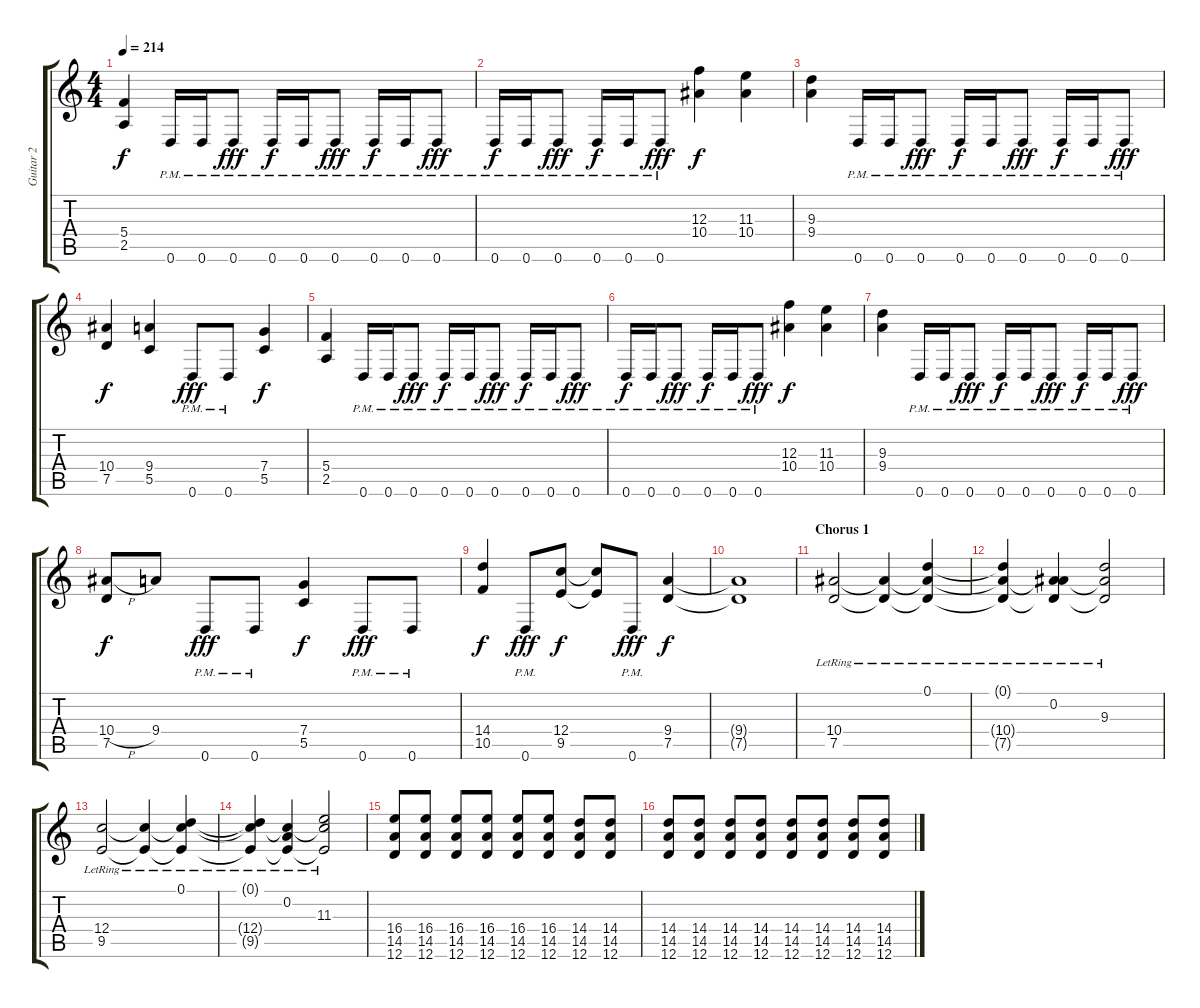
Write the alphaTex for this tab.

\track ("Guitar 2" "Guitar 2") {instrument distortionguitar}
\staff {score tabs}
\tuning (D4 A3 F3 C3 G2 D2) {hide}
\ts (4 4)
\tempo 214
\clef g2
\ks c
(5.4 2.5).4{dy f} 0.6{pm}.16 0.6{pm}.16 0.6{pm}.8{dy fff} 0.6{pm}.16{dy f} 0.6{pm}.16 0.6{pm}.8{dy fff} 0.6{pm}.16{dy f} 0.6{pm}.16 0.6{pm}.8{dy fff} |
0.6{pm}.16{dy f} 0.6{pm}.16 0.6{pm}.8{dy fff} 0.6{pm}.16{dy f} 0.6{pm}.16 0.6{pm}.8{dy fff} (12.3 10.4).4{dy f} (11.3 10.4).4 |
(9.3 9.4).4 0.6{pm}.16 0.6{pm}.16 0.6{pm}.8{dy fff} 0.6{pm}.16{dy f} 0.6{pm}.16 0.6{pm}.8{dy fff} 0.6{pm}.16{dy f} 0.6{pm}.16 0.6{pm}.8{dy fff} |
(10.4 7.5).4{dy f} (9.4 5.5).4 0.6{pm}.8{dy fff} 0.6{pm}.8 (7.4 5.5).4{dy f} |
(5.4 2.5).4 0.6{pm}.16 0.6{pm}.16 0.6{pm}.8{dy fff} 0.6{pm}.16{dy f} 0.6{pm}.16 0.6{pm}.8{dy fff} 0.6{pm}.16{dy f} 0.6{pm}.16 0.6{pm}.8{dy fff} |
0.6{pm}.16{dy f} 0.6{pm}.16 0.6{pm}.8{dy fff} 0.6{pm}.16{dy f} 0.6{pm}.16 0.6{pm}.8{dy fff} (12.3 10.4).4{dy f} (11.3 10.4).4 |
(9.3 9.4).4 0.6{pm}.16 0.6{pm}.16 0.6{pm}.8{dy fff} 0.6{pm}.16{dy f} 0.6{pm}.16 0.6{pm}.8{dy fff} 0.6{pm}.16{dy f} 0.6{pm}.16 0.6{pm}.8{dy fff} |
(10.4{h} 7.5).8{dy f} 9.4.8 0.6{pm}.8{dy fff} 0.6{pm}.8 (7.4 5.5).4{dy f} 0.6{pm}.8{dy fff} 0.6{pm}.8 |
(14.4 10.5).4{dy f} 0.6{pm}.8{dy fff} (12.4 9.5).8{dy f} (12.4{t} 9.5{t}).8 0.6{pm}.8{dy fff} (9.4 7.5).4{dy f} |
(9.4{t} 7.5{t}).1 |
\section ("" "Chorus 1")
(10.4{lr} 7.5{lr}).2 (10.4{lr t} 7.5{lr t}).4 (0.1{lr} 10.4{lr t} 7.5{lr t}).4 |
(0.1{lr t} 10.4{lr t} 7.5{lr t}).4 (0.2{lr} 10.4{lr t} 7.5{lr t}).4 (9.3 10.4{lr t} 7.5{lr t}).2 |
(12.4{lr} 9.5{lr}).2 (12.4{lr t} 9.5{lr t}).4 (0.1{lr} 12.4{lr t} 9.5{lr t}).4 |
(0.1{lr t} 12.4{lr t} 9.5{lr t}).4 (0.2{lr} 12.4{lr t} 9.5{lr t}).4 (11.3 12.4{lr t} 9.5{lr t}).2 |
(16.4 14.5 12.6).8 (16.4 14.5 12.6).8 (16.4 14.5 12.6).8 (16.4 14.5 12.6).8 (16.4 14.5 12.6).8 (16.4 14.5 12.6).8 (14.4 14.5 12.6).8 (14.4 14.5 12.6).8 |
(14.4 14.5 12.6).8 (14.4 14.5 12.6).8 (14.4 14.5 12.6).8 (14.4 14.5 12.6).8 (14.4 14.5 12.6).8 (14.4 14.5 12.6).8 (14.4 14.5 12.6).8 (14.4 14.5 12.6).8
